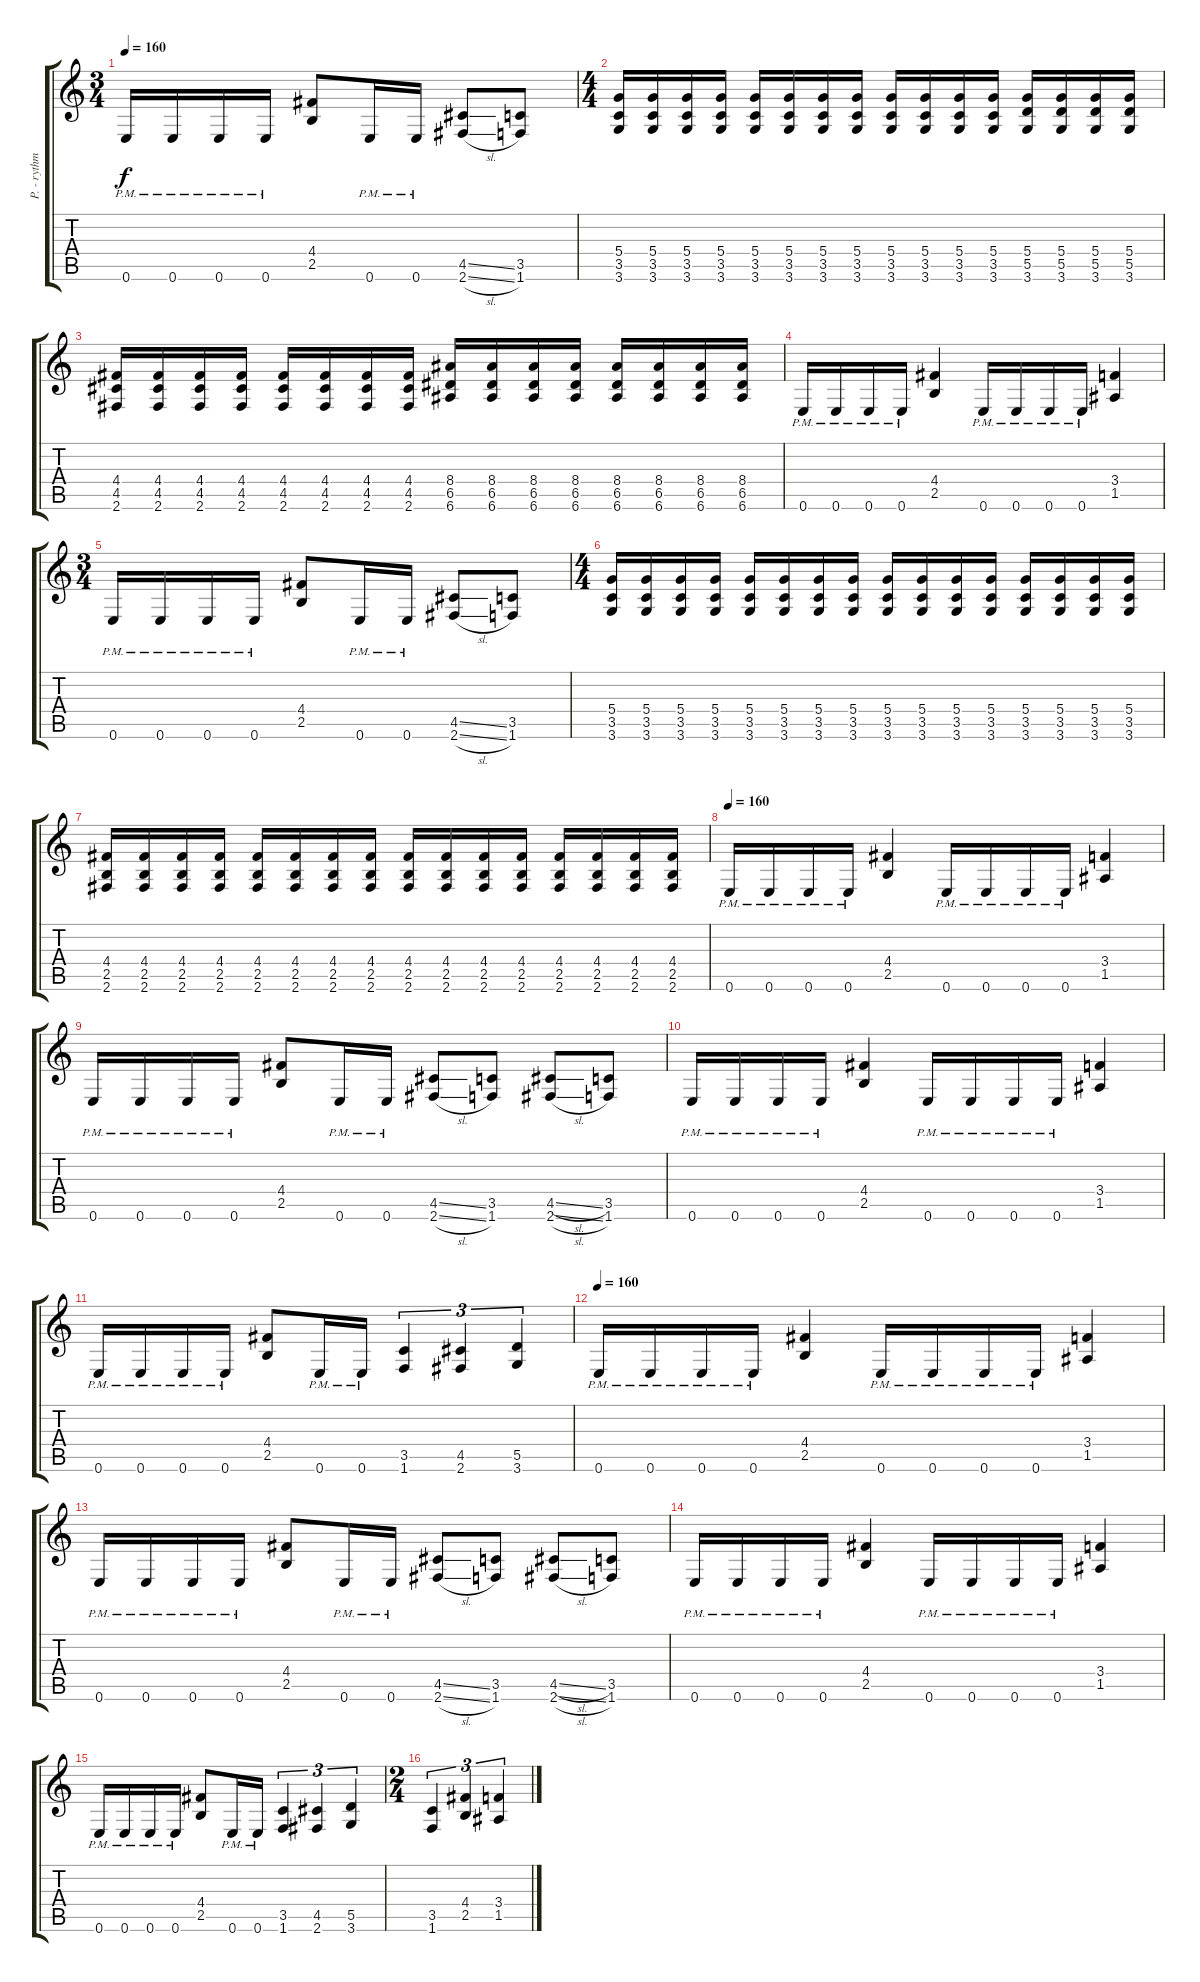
\track ("P. - rythm guitar" "P. - rythm") {instrument distortionguitar}
\staff {score tabs}
\tuning (E4 B3 G3 D3 A2 E2) {hide}
\ts (3 4)
\tempo 160
\clef g2
\ks c
0.6{pm}.16{dy f} 0.6{pm}.16 0.6{pm}.16 0.6{pm}.16 (4.4 2.5).8 0.6{pm}.16 0.6{pm}.16 (4.5{ss} 2.6{sl}).8 (3.5 1.6).8 |
\ts (4 4)
(5.4 3.5 3.6).16 (5.4 3.5 3.6).16 (5.4 3.5 3.6).16 (5.4 3.5 3.6).16 (5.4 3.5 3.6).16 (5.4 3.5 3.6).16 (5.4 3.5 3.6).16 (5.4 3.5 3.6).16 (5.4 3.5 3.6).16 (5.4 3.5 3.6).16 (5.4 3.5 3.6).16 (5.4 3.5 3.6).16 (5.4 5.5 3.6).16 (5.4 5.5 3.6).16 (5.4 5.5 3.6).16 (5.4 5.5 3.6).16 |
(4.4 4.5 2.6).16 (4.4 4.5 2.6).16 (4.4 4.5 2.6).16 (4.4 4.5 2.6).16 (4.4 4.5 2.6).16 (4.4 4.5 2.6).16 (4.4 4.5 2.6).16 (4.4 4.5 2.6).16 (8.4 6.5 6.6).16 (8.4 6.5 6.6).16 (8.4 6.5 6.6).16 (8.4 6.5 6.6).16 (8.4 6.5 6.6).16 (8.4 6.5 6.6).16 (8.4 6.5 6.6).16 (8.4 6.5 6.6).16 |
0.6{pm}.16 0.6{pm}.16 0.6{pm}.16 0.6{pm}.16 (4.4 2.5).4 0.6{pm}.16 0.6{pm}.16 0.6{pm}.16 0.6{pm}.16 (3.4 1.5).4 |
\ts (3 4)
0.6{pm}.16 0.6{pm}.16 0.6{pm}.16 0.6{pm}.16 (4.4 2.5).8 0.6{pm}.16 0.6{pm}.16 (4.5{ss} 2.6{sl}).8 (3.5 1.6).8 |
\ts (4 4)
(5.4 3.5 3.6).16 (5.4 3.5 3.6).16 (5.4 3.5 3.6).16 (5.4 3.5 3.6).16 (5.4 3.5 3.6).16 (5.4 3.5 3.6).16 (5.4 3.5 3.6).16 (5.4 3.5 3.6).16 (5.4 3.5 3.6).16 (5.4 3.5 3.6).16 (5.4 3.5 3.6).16 (5.4 3.5 3.6).16 (5.4 3.5 3.6).16 (5.4 3.5 3.6).16 (5.4 3.5 3.6).16 (5.4 3.5 3.6).16 |
(4.4 2.5 2.6).16 (4.4 2.5 2.6).16 (4.4 2.5 2.6).16 (4.4 2.5 2.6).16 (4.4 2.5 2.6).16 (4.4 2.5 2.6).16 (4.4 2.5 2.6).16 (4.4 2.5 2.6).16 (4.4 2.5 2.6).16 (4.4 2.5 2.6).16 (4.4 2.5 2.6).16 (4.4 2.5 2.6).16 (4.4 2.5 2.6).16 (4.4 2.5 2.6).16 (4.4 2.5 2.6).16 (4.4 2.5 2.6).16 |
\tempo 160
0.6{pm}.16 0.6{pm}.16 0.6{pm}.16 0.6{pm}.16 (4.4 2.5).4 0.6{pm}.16 0.6{pm}.16 0.6{pm}.16 0.6{pm}.16 (3.4 1.5).4 |
0.6{pm}.16 0.6{pm}.16 0.6{pm}.16 0.6{pm}.16 (4.4 2.5).8 0.6{pm}.16 0.6{pm}.16 (4.5{ss} 2.6{sl}).8 (3.5 1.6).8 (4.5{sl} 2.6{sl}).8 (3.5 1.6).8 |
0.6{pm}.16 0.6{pm}.16 0.6{pm}.16 0.6{pm}.16 (4.4 2.5).4 0.6{pm}.16 0.6{pm}.16 0.6{pm}.16 0.6{pm}.16 (3.4 1.5).4 |
0.6{pm}.16 0.6{pm}.16 0.6{pm}.16 0.6{pm}.16 (4.4 2.5).8 0.6{pm}.16 0.6{pm}.16 (3.5 1.6).4{tu (3 2)} (4.5 2.6).4{tu (3 2)} (5.5 3.6).4{tu (3 2)} |
\tempo 160
0.6{pm}.16 0.6{pm}.16 0.6{pm}.16 0.6{pm}.16 (4.4 2.5).4 0.6{pm}.16 0.6{pm}.16 0.6{pm}.16 0.6{pm}.16 (3.4 1.5).4 |
0.6{pm}.16 0.6{pm}.16 0.6{pm}.16 0.6{pm}.16 (4.4 2.5).8 0.6{pm}.16 0.6{pm}.16 (4.5{ss} 2.6{sl}).8 (3.5 1.6).8 (4.5{sl} 2.6{sl}).8 (3.5 1.6).8 |
0.6{pm}.16 0.6{pm}.16 0.6{pm}.16 0.6{pm}.16 (4.4 2.5).4 0.6{pm}.16 0.6{pm}.16 0.6{pm}.16 0.6{pm}.16 (3.4 1.5).4 |
0.6{pm}.16 0.6{pm}.16 0.6{pm}.16 0.6{pm}.16 (4.4 2.5).8 0.6{pm}.16 0.6{pm}.16 (3.5 1.6).4{tu (3 2)} (4.5 2.6).4{tu (3 2)} (5.5 3.6).4{tu (3 2)} |
\ts (2 4)
(3.5 1.6).4{tu (3 2)} (4.4 2.5).4{tu (3 2)} (3.4 1.5).4{tu (3 2)}
